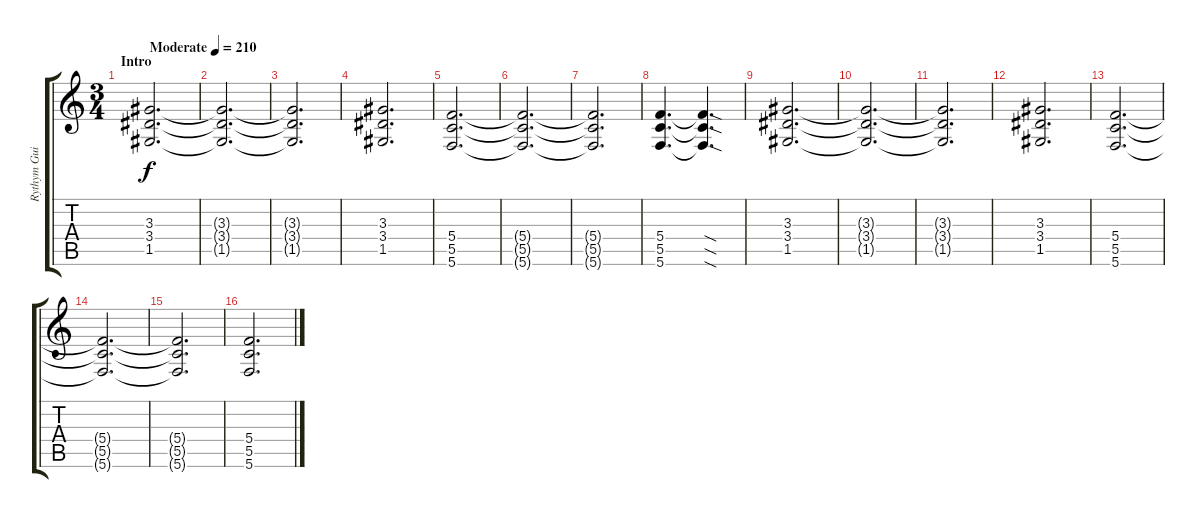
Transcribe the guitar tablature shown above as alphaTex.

\track ("Rythym Guitar" "Rythym Gui") {instrument distortionguitar}
\staff {score tabs}
\tuning (D4 A3 F3 C3 G2 C2) {hide}
\ts (3 4)
\section ("" "Intro")
\tempo (210 "Moderate")
\clef g2
\ks c
(3.3 3.4 1.5).2{d dy f instrument distortionguitar} |
(3.3{t} 3.4{t} 1.5{t}).2{d} |
(3.3{t} 3.4{t} 1.5{t}).2{d} |
(3.3 3.4 1.5).2{d} |
(5.4 5.5 5.6).2{d} |
(5.4{t} 5.5{t} 5.6{t}).2{d} |
(5.4{t} 5.5{t} 5.6{t}).2{d} |
(5.4 5.5 5.6).4{d} (5.4{sod t} 5.5{sod t} 5.6{sod t}).4{d} |
(3.3 3.4 1.5).2{d} |
(3.3{t} 3.4{t} 1.5{t}).2{d} |
(3.3{t} 3.4{t} 1.5{t}).2{d} |
(3.3 3.4 1.5).2{d} |
(5.4 5.5 5.6).2{d} |
(5.4{t} 5.5{t} 5.6{t}).2{d} |
(5.4{t} 5.5{t} 5.6{t}).2{d} |
(5.4 5.5 5.6).2{d}
